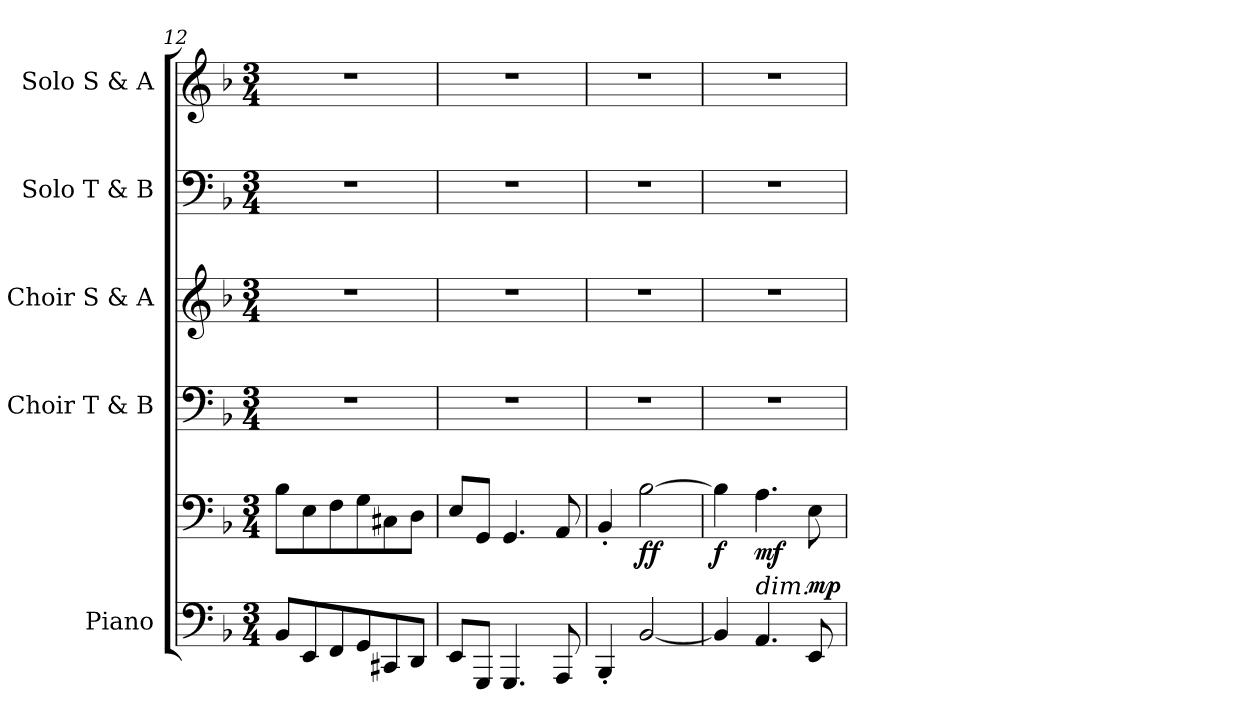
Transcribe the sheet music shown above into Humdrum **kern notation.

**kern	**kern	**dynam	**kern	**kern	**kern	**kern
*part5	*part5	*part5	*part4	*part3	*part2	*part1
*staff6	*staff5	*staff5/6	*staff4	*staff3	*staff2	*staff1
*I"Piano	*	*	*I"Choir T &amp; B	*I"Choir S &amp; A	*I"Solo T &amp; B	*I"Solo S &amp; A
*I'Pno	*	*	*I'Choir T &amp; B	*I'Choir S &amp; A	*I'Solo T &amp; B	*I'Solo S &amp; A
!!LO:PB:g=z
*clefF4	*clefF4	*	*clefF4	*clefG2	*clefF4	*clefG2
*k[b-]	*k[b-]	*	*k[b-]	*k[b-]	*k[b-]	*k[b-]
*M3/4	*M3/4	*	*M3/4	*M3/4	*M3/4	*M3/4
=12	=12	=12	=12	=12	=12	=12
8BB-/L	8B-\L	.	2.r	2.r	2.r	2.r
8EE/	8E\	.	.	.	.	.
8FF/	8F\	.	.	.	.	.
8GG/	8G\	.	.	.	.	.
8CC#X/	8C#X\	.	.	.	.	.
8DD/J	8D\J	.	.	.	.	.
=13	=13	=13	=13	=13	=13	=13
8EE/L	8E/L	.	2.r	2.r	2.r	2.r
8GGG/J	8GG/J	.	.	.	.	.
4.GGG/	4.GG/	.	.	.	.	.
8AAA/	8AA/	.	.	.	.	.
=14	=14	=14	=14	=14	=14	=14
4BBB-'/	4BB-'/	.	2.r	2.r	2.r	2.r
!	!	!LO:DY:b	!	!	!	!
[2BB-/	[2B-\	ff	.	.	.	.
=15	=15	=15	=15	=15	=15	=15
!	!	!LO:DY:b	!	!	!	!
4BB-/]	4B-\]	f	2.r	2.r	2.r	2.r
!LO:TX:a:i:t=dim.	!	!	!	!	!	!
!	!	!LO:DY:b	!	!	!	!
4.AA/	4.A\	mf	.	.	.	.
!	!	!LO:DY:a=2	!	!	!	!
8EE/	8E\	mp	.	.	.	.
=	=	=	=	=	=	=
*-	*-	*-	*-	*-	*-	*-
